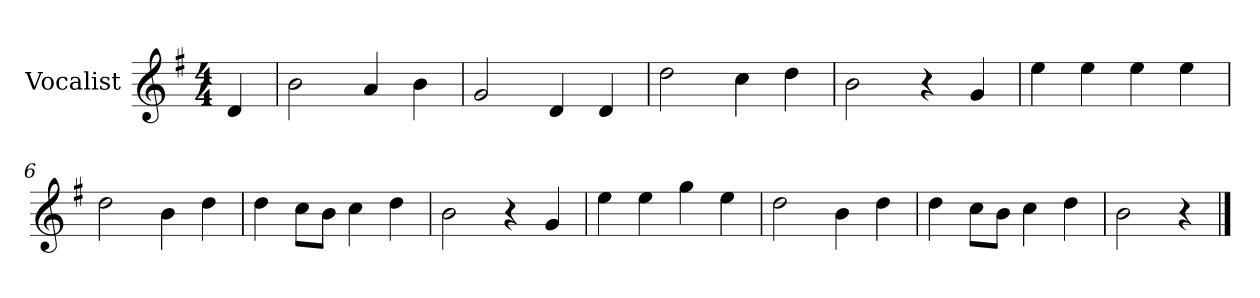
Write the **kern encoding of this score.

**kern
*part1
*staff1
*I"Vocalist
*k[f#]
*G:
*M4/4
=
4d
=1
2b
4a
4b
=2
2g
4d
4d
=3
2dd
4cc
4dd
=4
2b
4r
4g
=5
4ee
4ee
4ee
4ee
=6
2dd
4b
4dd
=7
4dd
8ccL
8bJ
4cc
4dd
=8
2b
4r
4g
=9
4ee
4ee
4gg
4ee
=10
2dd
4b
4dd
=11
4dd
8ccL
8bJ
4cc
4dd
=12
2b
4r
==
*-
